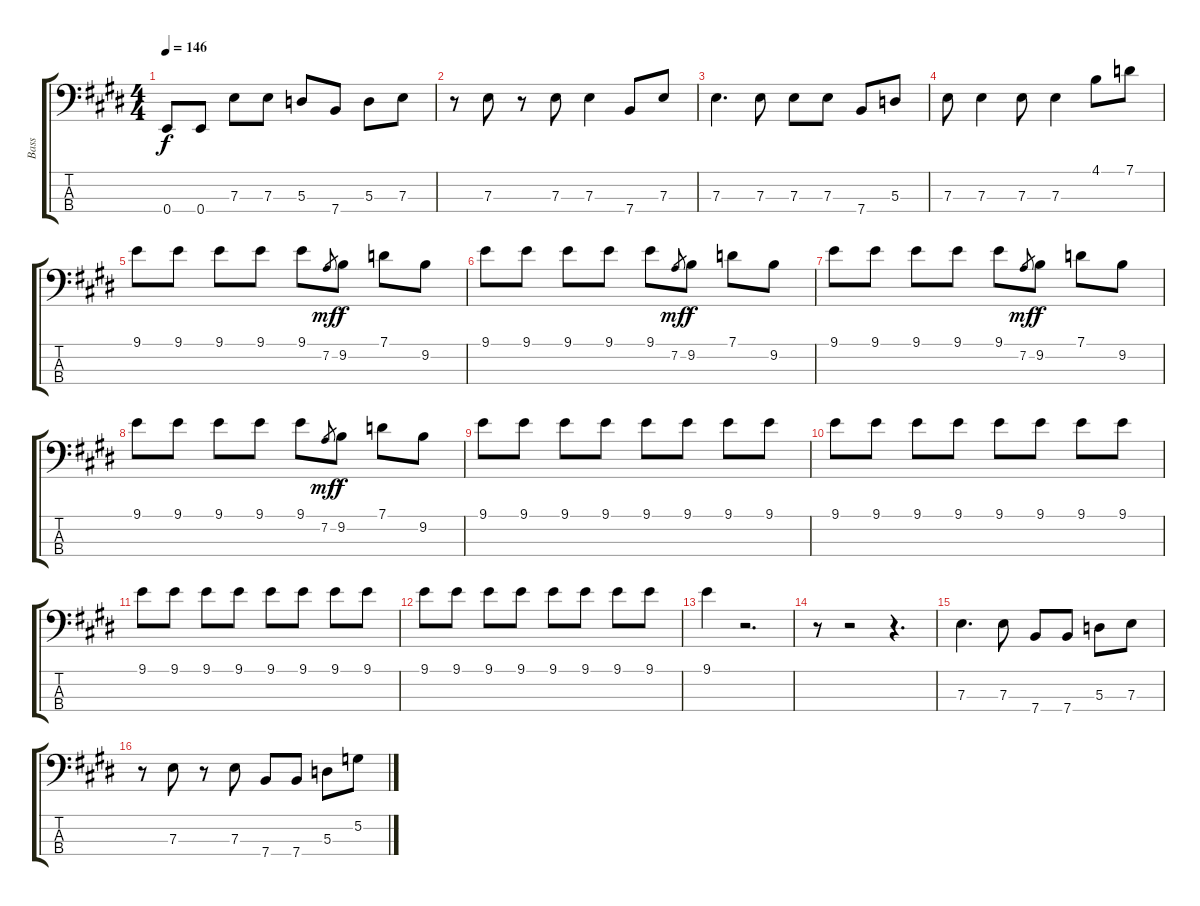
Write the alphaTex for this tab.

\track ("Bass" "Bass") {instrument electricbassfinger}
\staff {score tabs}
\tuning (G2 D2 A1 E1) {hide}
\ts (4 4)
\tempo 146
\clef f4
\ks e
0.4.8{dy f} 0.4.8 7.3.8 7.3.8 5.3.8 7.4.8 5.3.8 7.3.8 |
r.8 7.3.8 r.8 7.3.8 7.3.4 7.4.8 7.3.8 |
7.3.4{d} 7.3.8 7.3.8 7.3.8 7.4.8 5.3.8 |
7.3.8 7.3.4 7.3.8 7.3.4 4.1.8 7.1.8 |
9.1.8 9.1.8 9.1.8 9.1.8 9.1.8 7.2.8{gr dy mf} 9.2.8{dy f} 7.1.8 9.2.8 |
9.1.8 9.1.8 9.1.8 9.1.8 9.1.8 7.2.8{gr dy mf} 9.2.8{dy f} 7.1.8 9.2.8 |
9.1.8 9.1.8 9.1.8 9.1.8 9.1.8 7.2.8{gr dy mf} 9.2.8{dy f} 7.1.8 9.2.8 |
9.1.8 9.1.8 9.1.8 9.1.8 9.1.8 7.2.8{gr dy mf} 9.2.8{dy f} 7.1.8 9.2.8 |
9.1.8 9.1.8 9.1.8 9.1.8 9.1.8 9.1.8 9.1.8 9.1.8 |
9.1.8 9.1.8 9.1.8 9.1.8 9.1.8 9.1.8 9.1.8 9.1.8 |
9.1.8 9.1.8 9.1.8 9.1.8 9.1.8 9.1.8 9.1.8 9.1.8 |
9.1.8 9.1.8 9.1.8 9.1.8 9.1.8 9.1.8 9.1.8 9.1.8 |
9.1.4 r.2{d} |
r.8 r.2 r.4{d} |
7.3.4{d} 7.3.8 7.4.8 7.4.8 5.3.8 7.3.8 |
r.8 7.3.8 r.8 7.3.8 7.4.8 7.4.8 5.3.8 5.2.8
